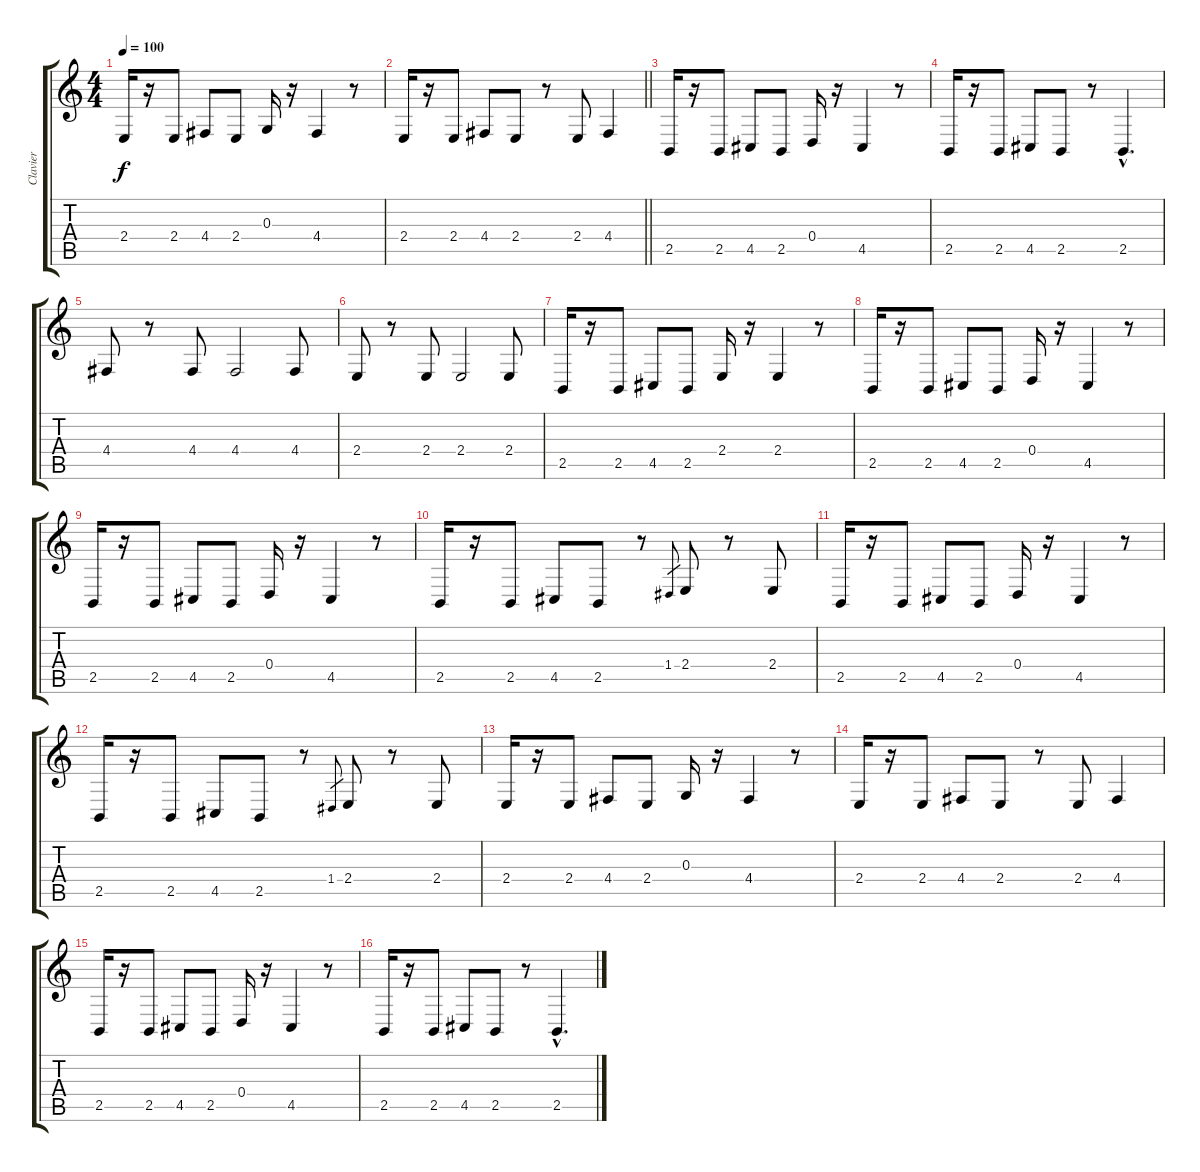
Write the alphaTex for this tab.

\track ("Clavier" "Clavier") {instrument churchorgan}
\staff {score tabs}
\tuning (E4 B3 G3 D3 A2 E2) {hide}
\ts (4 4)
\tempo 100
\clef g2
\ks c
2.4.16{dy f} r.16 2.4.8 4.4.8 2.4.8 0.3.16 r.16 4.4.4 r.8 |
\barLineRight lightlight
2.4.16 r.16 2.4.8 4.4.8 2.4.8 r.8 2.4.8 4.4.4 |
2.5.16 r.16 2.5.8 4.5.8 2.5.8 0.4.16 r.16 4.5.4 r.8 |
2.5.16 r.16 2.5.8 4.5.8 2.5.8 r.8 2.5{hac}.4{d} |
4.4.8 r.8 4.4.8 4.4.2 4.4.8 |
2.4.8 r.8 2.4.8 2.4.2 2.4.8 |
2.5.16 r.16 2.5.8 4.5.8 2.5.8 2.4.16 r.16 2.4.4 r.8 |
2.5.16 r.16 2.5.8 4.5.8 2.5.8 0.4.16 r.16 4.5.4 r.8 |
2.5.16 r.16 2.5.8 4.5.8 2.5.8 0.4.16 r.16 4.5.4 r.8 |
2.5.16 r.16 2.5.8 4.5.8 2.5.8 r.8 1.4.8{gr} 2.4.8 r.8 2.4.8 |
2.5.16 r.16 2.5.8 4.5.8 2.5.8 0.4.16 r.16 4.5.4 r.8 |
2.5.16 r.16 2.5.8 4.5.8 2.5.8 r.8 1.4.8{gr} 2.4.8 r.8 2.4.8 |
2.4.16 r.16 2.4.8 4.4.8 2.4.8 0.3.16 r.16 4.4.4 r.8 |
2.4.16 r.16 2.4.8 4.4.8 2.4.8 r.8 2.4.8 4.4.4 |
2.5.16 r.16 2.5.8 4.5.8 2.5.8 0.4.16 r.16 4.5.4 r.8 |
2.5.16 r.16 2.5.8 4.5.8 2.5.8 r.8 2.5{hac}.4{d}
